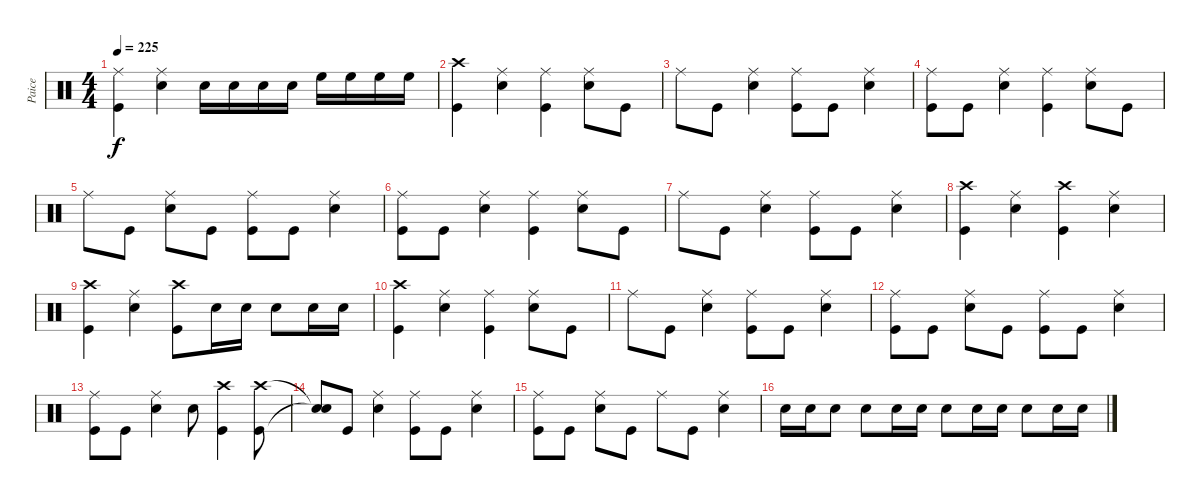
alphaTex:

\track ("Paice" "Paice") {instrument percussion}
\staff {score}
\articulation defaults
\ts (4 4)
\tempo 225
\clef neutral
\ks c
("Ride (middle)" "Kick (hit)").4{dy f} ("Ride (middle)" "Snare (hit) 2").4 "Snare (hit) 2".16 "Snare (hit) 2".16 "Snare (hit) 2".16 "Snare (hit) 2".16 "High Floor Tom (hit)".16 "High Floor Tom (hit)".16 "High Floor Tom (hit)".16 "High Floor Tom (hit)".16 |
("Crash high (hit)" "Kick (hit)").4 ("Ride (middle)" "Snare (hit) 2").4 ("Ride (middle)" "Kick (hit)").4 ("Ride (middle)" "Snare (hit) 2").8 "Kick (hit)".8 |
"Ride (middle)".8 "Kick (hit)".8 ("Ride (middle)" "Snare (hit) 2").4 ("Ride (middle)" "Kick (hit)").8 "Kick (hit)".8 ("Ride (middle)" "Snare (hit) 2").4 |
("Ride (middle)" "Kick (hit)").8 "Kick (hit)".8 ("Ride (middle)" "Snare (hit) 2").4 ("Ride (middle)" "Kick (hit)").4 ("Ride (middle)" "Snare (hit) 2").8 "Kick (hit)".8 |
"Ride (middle)".8 "Kick (hit)".8 ("Ride (middle)" "Snare (hit) 2").8 "Kick (hit)".8 ("Ride (middle)" "Kick (hit)").8 "Kick (hit)".8 ("Ride (middle)" "Snare (hit) 2").4 |
("Ride (middle)" "Kick (hit)").8 "Kick (hit)".8 ("Ride (middle)" "Snare (hit) 2").4 ("Ride (middle)" "Kick (hit)").4 ("Ride (middle)" "Snare (hit) 2").8 "Kick (hit)".8 |
"Ride (middle)".8 "Kick (hit)".8 ("Ride (middle)" "Snare (hit) 2").4 ("Ride (middle)" "Kick (hit)").8 "Kick (hit)".8 ("Ride (middle)" "Snare (hit) 2").4 |
("Crash high (hit)" "Kick (hit)").4 ("Ride (middle)" "Snare (hit) 2").4 ("Crash high (hit)" "Kick (hit)").4 ("Ride (middle)" "Snare (hit) 2").4 |
("Crash high (hit)" "Kick (hit)").4 ("Ride (middle)" "Snare (hit) 2").4 ("Crash high (hit)" "Kick (hit)").8 "Snare (hit) 2".16 "Snare (hit) 2".16 "Snare (hit) 2".8 "Snare (hit) 2".16 "Snare (hit) 2".16 |
("Crash high (hit)" "Kick (hit)").4 ("Ride (middle)" "Snare (hit) 2").4 ("Ride (middle)" "Kick (hit)").4 ("Ride (middle)" "Snare (hit) 2").8 "Kick (hit)".8 |
"Ride (middle)".8 "Kick (hit)".8 ("Ride (middle)" "Snare (hit) 2").4 ("Ride (middle)" "Kick (hit)").8 "Kick (hit)".8 ("Ride (middle)" "Snare (hit) 2").4 |
("Ride (middle)" "Kick (hit)").8 "Kick (hit)".8 ("Ride (middle)" "Snare (hit) 2").8 "Kick (hit)".8 ("Ride (middle)" "Kick (hit)").8 "Kick (hit)".8 ("Ride (middle)" "Snare (hit) 2").4 |
("Ride (middle)" "Kick (hit)").8 "Kick (hit)".8 ("Ride (middle)" "Snare (hit) 2").4 "Snare (hit) 2".8 ("Crash high (hit)" "Kick (hit)").4 ("Crash high (hit)" "Kick (hit)").8 |
("Snare (hit)"{t} "Snare (hit)"{t}).8 "Kick (hit)".8 ("Ride (middle)" "Snare (hit) 2").4 ("Ride (middle)" "Kick (hit)").8 "Kick (hit)".8 ("Ride (middle)" "Snare (hit) 2").4 |
("Ride (middle)" "Kick (hit)").8 "Kick (hit)".8 ("Ride (middle)" "Snare (hit) 2").8 "Kick (hit)".8 "Ride (middle)".8 "Kick (hit)".8 ("Ride (middle)" "Snare (hit) 2").4 |
"Snare (hit) 2".16 "Snare (hit) 2".16 "Snare (hit) 2".8 "Snare (hit) 2".8 "Snare (hit) 2".16 "Snare (hit) 2".16 "Snare (hit) 2".8 "Snare (hit) 2".16 "Snare (hit) 2".16 "Snare (hit) 2".8 "Snare (hit) 2".16 "Snare (hit) 2".16
